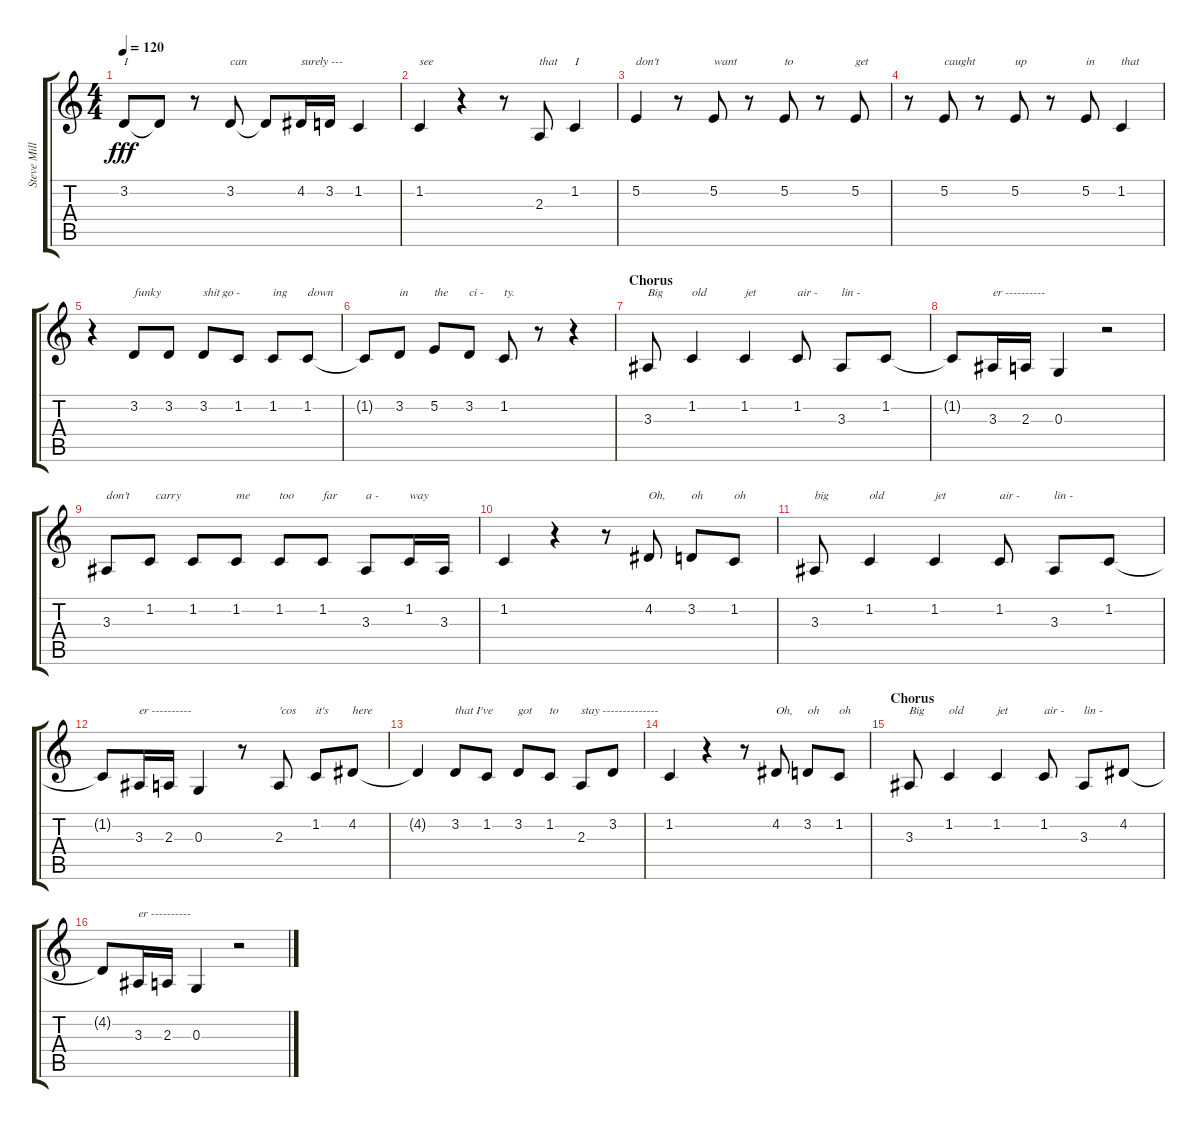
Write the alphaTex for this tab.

\track ("Steve Miller Vocal" "Steve Mill") {instrument altosax}
\staff {score tabs}
\tuning (E4 B3 G3 D3 A2 E2) {hide}
\ts (4 4)
\tempo 120
\clef g2
\ks c
3.2.8{txt "I" dy fff} 3.2{t}.8{txt " "} r.8 3.2.8{txt "can"} 3.2{t}.8{txt " "} 4.2.16{txt "surely ---"} 3.2.16{txt " "} 1.2.4{txt " "} |
1.2.4{txt "see"} r.4 r.8 2.3.8{txt "that"} 1.2.4{txt "I"} |
5.2.4{txt "don't"} r.8{txt " "} 5.2.8{txt "want"} r.8{txt " "} 5.2.8{txt "to"} r.8{txt " "} 5.2.8{txt "get"} |
r.8{txt " "} 5.2.8{txt "caught"} r.8{txt " "} 5.2.8{txt "up"} r.8 5.2.8{txt "in"} 1.2.4{txt "that"} |
r.4{txt " "} 3.2.8{txt "funky"} 3.2.8{txt " "} 3.2.8{txt "shit go -"} 1.2.8{txt " "} 1.2.8{txt "ing"} 1.2.8{txt "down"} |
1.2{t}.8 3.2.8{txt "in"} 5.2.8{txt "the"} 3.2.8{txt "ci -"} 1.2.8{txt "ty."} r.8 r.4 |
\section ("" "Chorus")
3.3.8{txt "Big"} 1.2.4{txt "old"} 1.2.4{txt "jet"} 1.2.8{txt "air -"} 3.3.8{txt "lin -"} 1.2.8 |
1.2{t}.8 3.3.16{txt "er ----------"} 2.3.16 0.3.4 r.2 |
3.3.8{txt "don't"} 1.2.8{txt "  carry"} 1.2.8 1.2.8{txt "me"} 1.2.8{txt "too"} 1.2.8{txt "far"} 3.3.8{txt "a -"} 1.2.16{txt "way"} 3.3.16 |
1.2.4{txt " "} r.4 r.8 4.2.8{txt "Oh,"} 3.2.8{txt "oh"} 1.2.8{txt "oh"} |
3.3.8{txt "big"} 1.2.4{txt "old"} 1.2.4{txt "jet"} 1.2.8{txt "air -"} 3.3.8{txt "lin -"} 1.2.8 |
1.2{t}.8 3.3.16{txt "er ----------"} 2.3.16 0.3.4 r.8 2.3.8{txt "'cos"} 1.2.8{txt "it's"} 4.2.8{txt "here"} |
4.2{t}.4 3.2.8{txt "that I've"} 1.2.8 3.2.8{txt "got"} 1.2.8{txt "to"} 2.3.8{txt "stay --------------"} 3.2.8 |
1.2.4 r.4 r.8 4.2.8{txt "Oh,"} 3.2.8{txt "oh"} 1.2.8{txt "oh"} |
\section ("" "Chorus")
3.3.8{txt "Big"} 1.2.4{txt "old"} 1.2.4{txt "jet"} 1.2.8{txt "air -"} 3.3.8{txt "lin -"} 4.2.8 |
4.2{t}.8 3.3.16{txt "er ----------"} 2.3.16 0.3.4 r.2
